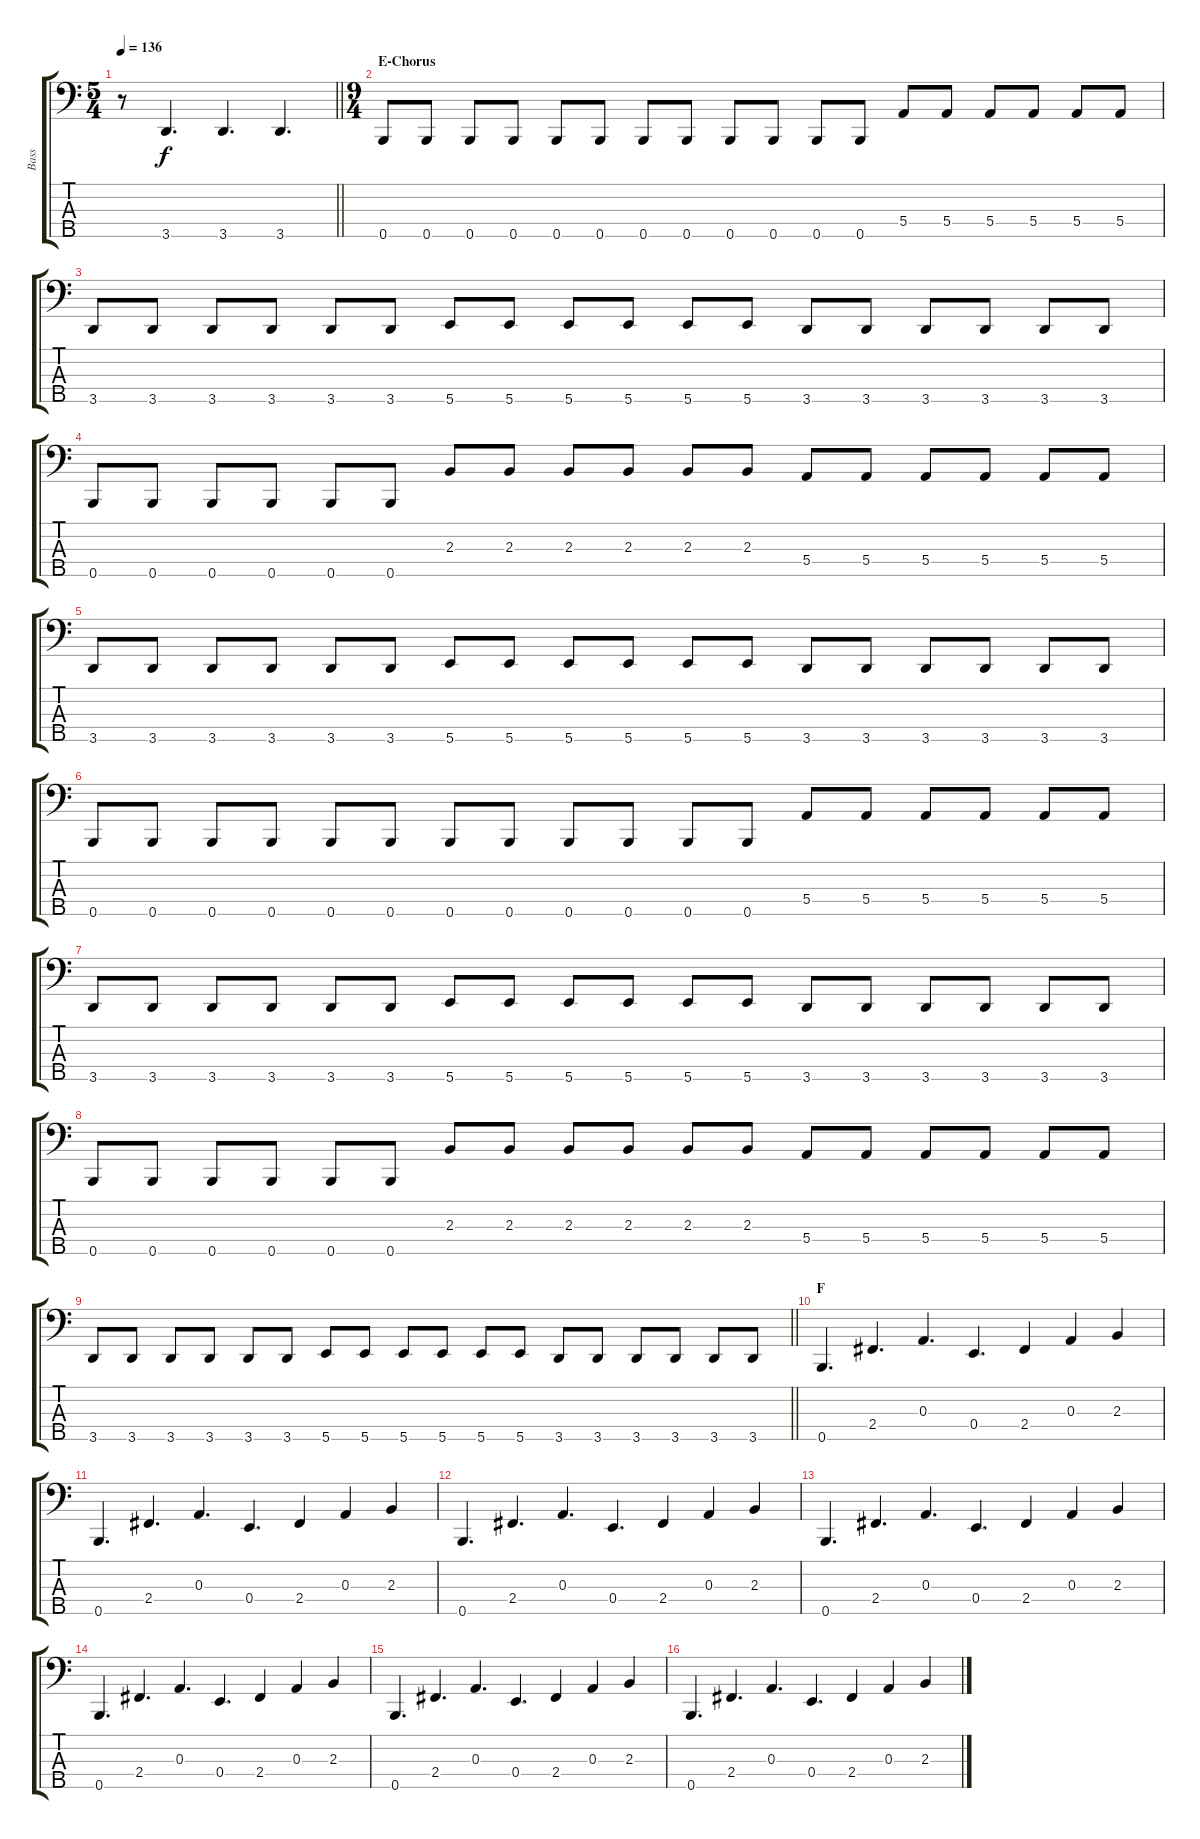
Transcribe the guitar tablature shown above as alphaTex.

\track ("Bass" "Bass") {instrument electricbassfinger}
\staff {score tabs}
\tuning (G2 D2 A1 E1 B0) {hide}
\ts (5 4)
\tempo 136
\clef f4
\barLineRight lightlight
\ks c
r.8{dy f} 3.5.4{d} 3.5.4{d} 3.5.4{d} |
\ts (9 4)
\section ("" "E-Chorus")
0.5.8 0.5.8 0.5.8 0.5.8 0.5.8 0.5.8 0.5.8 0.5.8 0.5.8 0.5.8 0.5.8 0.5.8 5.4.8 5.4.8 5.4.8 5.4.8 5.4.8 5.4.8 |
3.5.8 3.5.8 3.5.8 3.5.8 3.5.8 3.5.8 5.5.8 5.5.8 5.5.8 5.5.8 5.5.8 5.5.8 3.5.8 3.5.8 3.5.8 3.5.8 3.5.8 3.5.8 |
0.5.8 0.5.8 0.5.8 0.5.8 0.5.8 0.5.8 2.3.8 2.3.8 2.3.8 2.3.8 2.3.8 2.3.8 5.4.8 5.4.8 5.4.8 5.4.8 5.4.8 5.4.8 |
3.5.8 3.5.8 3.5.8 3.5.8 3.5.8 3.5.8 5.5.8 5.5.8 5.5.8 5.5.8 5.5.8 5.5.8 3.5.8 3.5.8 3.5.8 3.5.8 3.5.8 3.5.8 |
0.5.8 0.5.8 0.5.8 0.5.8 0.5.8 0.5.8 0.5.8 0.5.8 0.5.8 0.5.8 0.5.8 0.5.8 5.4.8 5.4.8 5.4.8 5.4.8 5.4.8 5.4.8 |
3.5.8 3.5.8 3.5.8 3.5.8 3.5.8 3.5.8 5.5.8 5.5.8 5.5.8 5.5.8 5.5.8 5.5.8 3.5.8 3.5.8 3.5.8 3.5.8 3.5.8 3.5.8 |
0.5.8 0.5.8 0.5.8 0.5.8 0.5.8 0.5.8 2.3.8 2.3.8 2.3.8 2.3.8 2.3.8 2.3.8 5.4.8 5.4.8 5.4.8 5.4.8 5.4.8 5.4.8 |
\barLineRight lightlight
3.5.8 3.5.8 3.5.8 3.5.8 3.5.8 3.5.8 5.5.8 5.5.8 5.5.8 5.5.8 5.5.8 5.5.8 3.5.8 3.5.8 3.5.8 3.5.8 3.5.8 3.5.8 |
\section ("" "F")
0.5.4{d} 2.4.4{d} 0.3.4{d} 0.4.4{d} 2.4.4 0.3.4 2.3.4 |
0.5.4{d} 2.4.4{d} 0.3.4{d} 0.4.4{d} 2.4.4 0.3.4 2.3.4 |
0.5.4{d} 2.4.4{d} 0.3.4{d} 0.4.4{d} 2.4.4 0.3.4 2.3.4 |
0.5.4{d} 2.4.4{d} 0.3.4{d} 0.4.4{d} 2.4.4 0.3.4 2.3.4 |
0.5.4{d} 2.4.4{d} 0.3.4{d} 0.4.4{d} 2.4.4 0.3.4 2.3.4 |
0.5.4{d} 2.4.4{d} 0.3.4{d} 0.4.4{d} 2.4.4 0.3.4 2.3.4 |
0.5.4{d} 2.4.4{d} 0.3.4{d} 0.4.4{d} 2.4.4 0.3.4 2.3.4
